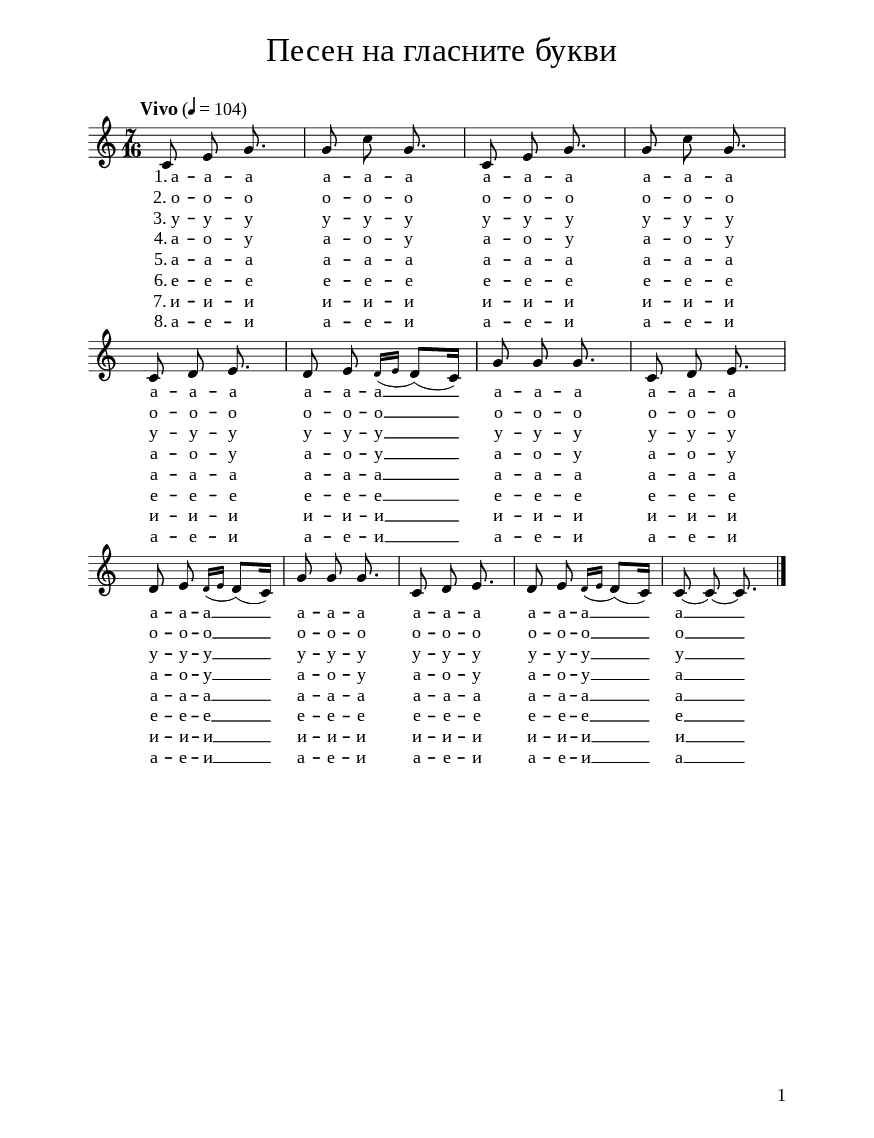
\version "2.24.2"

% include paper part and global functions
\include "include/globals.ily"

\bookpart {
  \label #'ref067
  \tocItem \markup "Песен на гласните букви"
  \include "include/bookpart-paper.ily"
  \score {
    \include "include/score-layout.ily"

    \new Voice \relative c' {
      \clef treble
      \key c \major
      \time 7/16
      \tempoFunc "Vivo" 4 "104"
      \autoBeamOff
      c8 e8 g8. | g8 c8 g8. | c,8 e8 g8. | g8 c8 g8. | \break
      c,8 d8 e8. | d8 e8  \acciaccatura {d16[e16]} d8([c16]) | g'8 g8 g8. | c,8 d8 e8. | \break
      d8 e8 \acciaccatura {d16[e16]} d8([c16]) | g'8 g8 g8. | c,8 d8 e8. | d8 e8 \acciaccatura {d16[e16]} d8([c16]) | c8~ c8~ c8. | \bar "|." \break
    }

    \addlyrics {
      "1. a" -- a -- a  a -- a -- a  a -- a -- a  a -- a -- a
      a -- a -- a  a -- a -- a __  a -- a -- a  a -- a -- a
      a -- a -- a __   a -- a -- a  a -- a -- a  a -- a -- a __ a __
    }

    \addlyrics {
      "2. o" -- o -- o  o -- o -- o  o -- o -- o  o -- o -- o
      o -- o -- o  o -- o -- o __  o -- o -- o  o -- o -- o
      o -- o -- o __   o -- o -- o  o -- o -- o  o -- o -- o __ o __
    }

    \addlyrics {
      "3. у" -- у -- у  у -- у -- у  у -- у -- у  у -- у -- у
      у -- у -- у  у -- у -- у __  у -- у -- у  у -- у -- у
      у -- у -- у __   у -- у -- у  у -- у -- у  у -- у -- у __ у __
    }

    \addlyrics {
      "4. а" -- о -- у  а -- о -- у  а -- о -- у  а -- о -- у
      а -- о -- у  а -- о -- у __  а -- о -- у  а -- о -- у
      а -- о -- у __   а -- о -- у  а -- о -- у  а -- о -- у __ а __
    }

    \addlyrics {
      "5. a" -- a -- a  a -- a -- a  a -- a -- a  a -- a -- a
      a -- a -- a  a -- a -- a __  a -- a -- a  a -- a -- a
      a -- a -- a __   a -- a -- a  a -- a -- a  a -- a -- a __ a __
    }

    \addlyrics {
      "6. e" -- e -- e  e -- e -- e  e -- e -- e  e -- e -- e
      e -- e -- e  e -- e -- e __  e -- e -- e  e -- e -- e
      e -- e -- e __   e -- e -- e  e -- e -- e  e -- e -- e __ e __
    }

    \addlyrics {
      "7. и" -- и -- и  и -- и -- и  и -- и -- и  и -- и -- и
      и -- и -- и  и -- и -- и __  и -- и -- и  и -- и -- и
      и -- и -- и __   и -- и -- и  и -- и -- и  и -- и -- и __ и __
    }

    \addlyrics {
      "8. а" -- е -- и  а -- е -- и  а -- е -- и  а -- е -- и
      а -- е -- и  а -- е -- и __  а -- е -- и  а -- е -- и
      а -- е -- и __   а -- е -- и  а -- е -- и  а -- е -- и __ а __
    }

    \header {
      title = \titleFunc " Песен на гласните букви" "Pesen na glasnite bukvi"
    }

    \midi{}

  } % score


} % bookpart

% Più mosso
%
